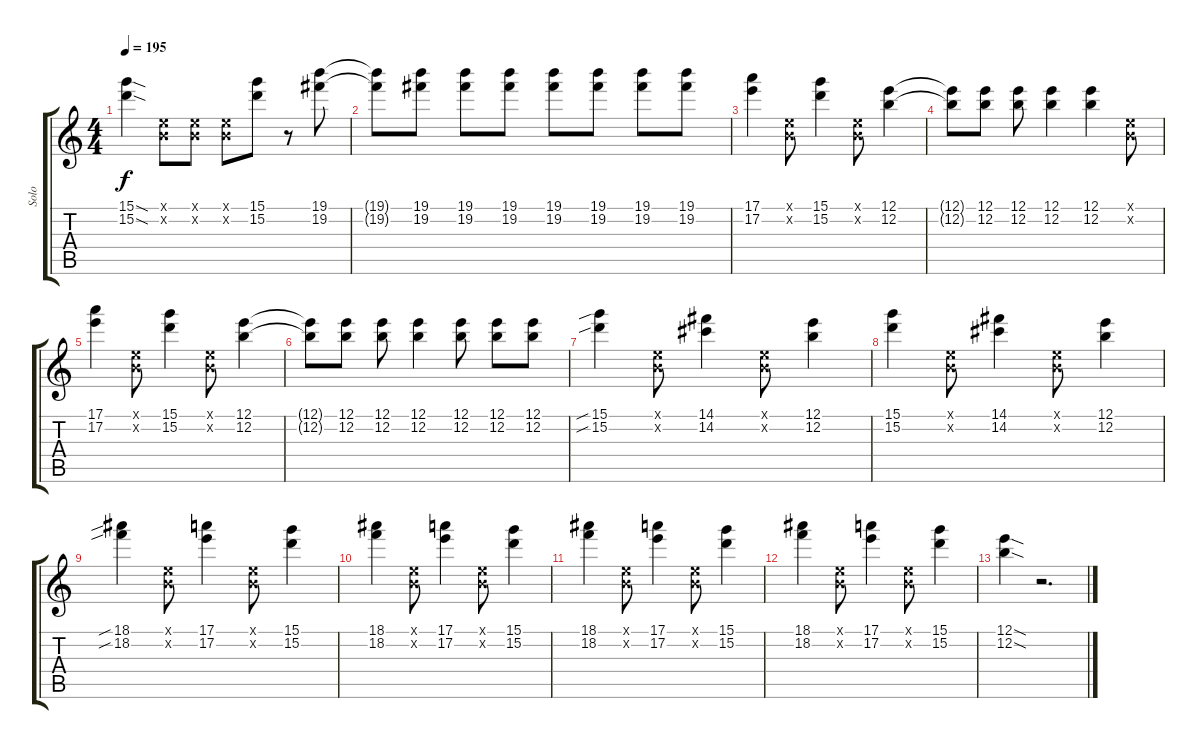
\track ("Solo" "Solo") {instrument overdrivenguitar}
\staff {score tabs}
\tuning (E4 B3 G3 D3 A2 E2) {hide}
\ts (4 4)
\tempo 195
\clef g2
\ks c
(15.1{sod} 15.2{sod}).4{dy f} (0.1{x} 0.2{x}).8 (0.1{x} 0.2{x}).8 (0.1{x} 0.2{x}).8 (15.1 15.2).8 r.8 (19.1 19.2).8 |
(19.1{t} 19.2{t}).8 (19.1 19.2).8 (19.1 19.2).8 (19.1 19.2).8 (19.1 19.2).8 (19.1 19.2).8 (19.1 19.2).8 (19.1 19.2).8 |
(17.1 17.2).4 (0.1{x} 0.2{x}).8 (15.1 15.2).4 (0.1{x} 0.2{x}).8 (12.1 12.2).4 |
(12.1{t} 12.2{t}).8 (12.1 12.2).8 (12.1 12.2).8 (12.1 12.2).4 (12.1 12.2).4 (0.1{x} 0.2{x}).8 |
(17.1 17.2).4 (0.1{x} 0.2{x}).8 (15.1 15.2).4 (0.1{x} 0.2{x}).8 (12.1 12.2).4 |
(12.1{t} 12.2{t}).8 (12.1 12.2).8 (12.1 12.2).8 (12.1 12.2).4 (12.1 12.2).8 (12.1 12.2).8 (12.1 12.2).8 |
(15.1{sib} 15.2{sib}).4 (0.1{x} 0.2{x}).8 (14.1 14.2).4 (0.1{x} 0.2{x}).8 (12.1 12.2).4 |
(15.1 15.2).4 (0.1{x} 0.2{x}).8 (14.1 14.2).4 (0.1{x} 0.2{x}).8 (12.1 12.2).4 |
(18.1{sib} 18.2{sib}).4 (0.1{x} 0.2{x}).8 (17.1 17.2).4 (0.1{x} 0.2{x}).8 (15.1 15.2).4 |
(18.1 18.2).4 (0.1{x} 0.2{x}).8 (17.1 17.2).4 (0.1{x} 0.2{x}).8 (15.1 15.2).4 |
(18.1 18.2).4 (0.1{x} 0.2{x}).8 (17.1 17.2).4 (0.1{x} 0.2{x}).8 (15.1 15.2).4 |
(18.1 18.2).4 (0.1{x} 0.2{x}).8 (17.1 17.2).4 (0.1{x} 0.2{x}).8 (15.1 15.2).4 |
(12.1{sod} 12.2{sod}).4 r.2{d}
